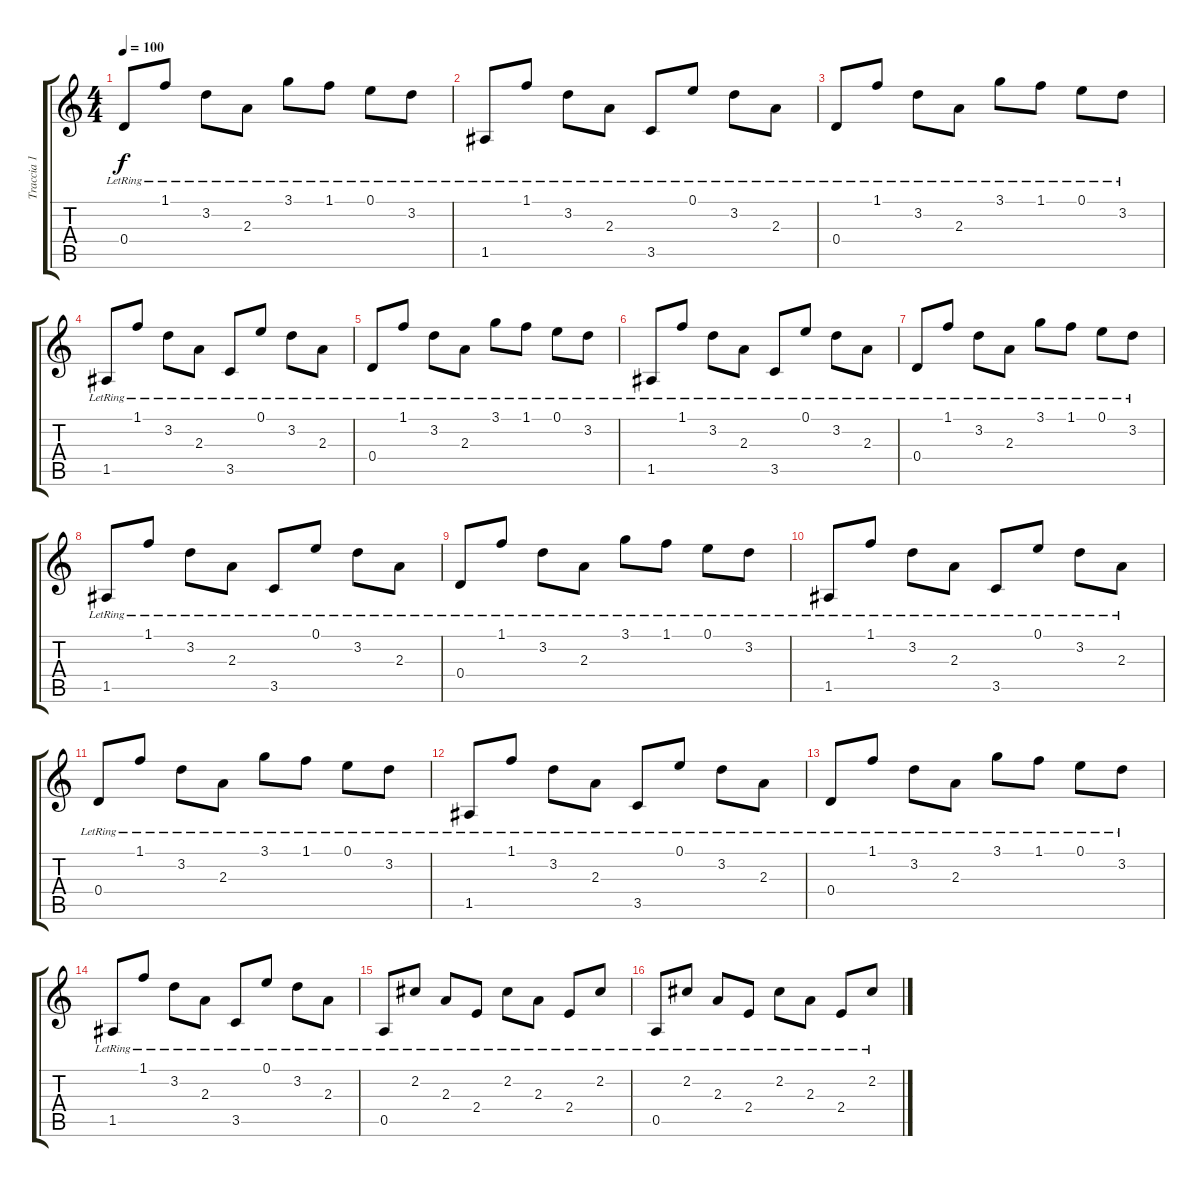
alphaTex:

\track ("Traccia 1" "Traccia 1") {instrument acousticguitarsteel}
\staff {score tabs}
\tuning (E4 B3 G3 D3 A2 E2) {hide}
\ts (4 4)
\tempo 100
\clef g2
\ks c
0.4{lr}.8{dy f} 1.1{lr}.8 3.2{lr}.8 2.3{lr}.8 3.1{lr}.8 1.1{lr}.8 0.1{lr}.8 3.2{lr}.8 |
1.5{lr}.8 1.1{lr}.8 3.2{lr}.8 2.3{lr}.8 3.5{lr}.8 0.1{lr}.8 3.2{lr}.8 2.3{lr}.8 |
0.4{lr}.8 1.1{lr}.8 3.2{lr}.8 2.3{lr}.8 3.1{lr}.8 1.1{lr}.8 0.1{lr}.8 3.2{lr}.8 |
1.5{lr}.8 1.1{lr}.8 3.2{lr}.8 2.3{lr}.8 3.5{lr}.8 0.1{lr}.8 3.2{lr}.8 2.3{lr}.8 |
0.4{lr}.8 1.1{lr}.8 3.2{lr}.8 2.3{lr}.8 3.1{lr}.8 1.1{lr}.8 0.1{lr}.8 3.2{lr}.8 |
1.5{lr}.8 1.1{lr}.8 3.2{lr}.8 2.3{lr}.8 3.5{lr}.8 0.1{lr}.8 3.2{lr}.8 2.3{lr}.8 |
0.4{lr}.8 1.1{lr}.8 3.2{lr}.8 2.3{lr}.8 3.1{lr}.8 1.1{lr}.8 0.1{lr}.8 3.2{lr}.8 |
1.5{lr}.8 1.1{lr}.8 3.2{lr}.8 2.3{lr}.8 3.5{lr}.8 0.1{lr}.8 3.2{lr}.8 2.3{lr}.8 |
0.4{lr}.8 1.1{lr}.8 3.2{lr}.8 2.3{lr}.8 3.1{lr}.8 1.1{lr}.8 0.1{lr}.8 3.2{lr}.8 |
1.5{lr}.8 1.1{lr}.8 3.2{lr}.8 2.3{lr}.8 3.5{lr}.8 0.1{lr}.8 3.2{lr}.8 2.3{lr}.8 |
0.4{lr}.8 1.1{lr}.8 3.2{lr}.8 2.3{lr}.8 3.1{lr}.8 1.1{lr}.8 0.1{lr}.8 3.2{lr}.8 |
1.5{lr}.8 1.1{lr}.8 3.2{lr}.8 2.3{lr}.8 3.5{lr}.8 0.1{lr}.8 3.2{lr}.8 2.3{lr}.8 |
0.4{lr}.8 1.1{lr}.8 3.2{lr}.8 2.3{lr}.8 3.1{lr}.8 1.1{lr}.8 0.1{lr}.8 3.2{lr}.8 |
1.5{lr}.8 1.1{lr}.8 3.2{lr}.8 2.3{lr}.8 3.5{lr}.8 0.1{lr}.8 3.2{lr}.8 2.3{lr}.8 |
0.5{lr}.8 2.2{lr}.8 2.3{lr}.8 2.4{lr}.8 2.2{lr}.8 2.3{lr}.8 2.4{lr}.8 2.2{lr}.8 |
0.5{lr}.8 2.2{lr}.8 2.3{lr}.8 2.4{lr}.8 2.2{lr}.8 2.3{lr}.8 2.4{lr}.8 2.2{lr}.8
